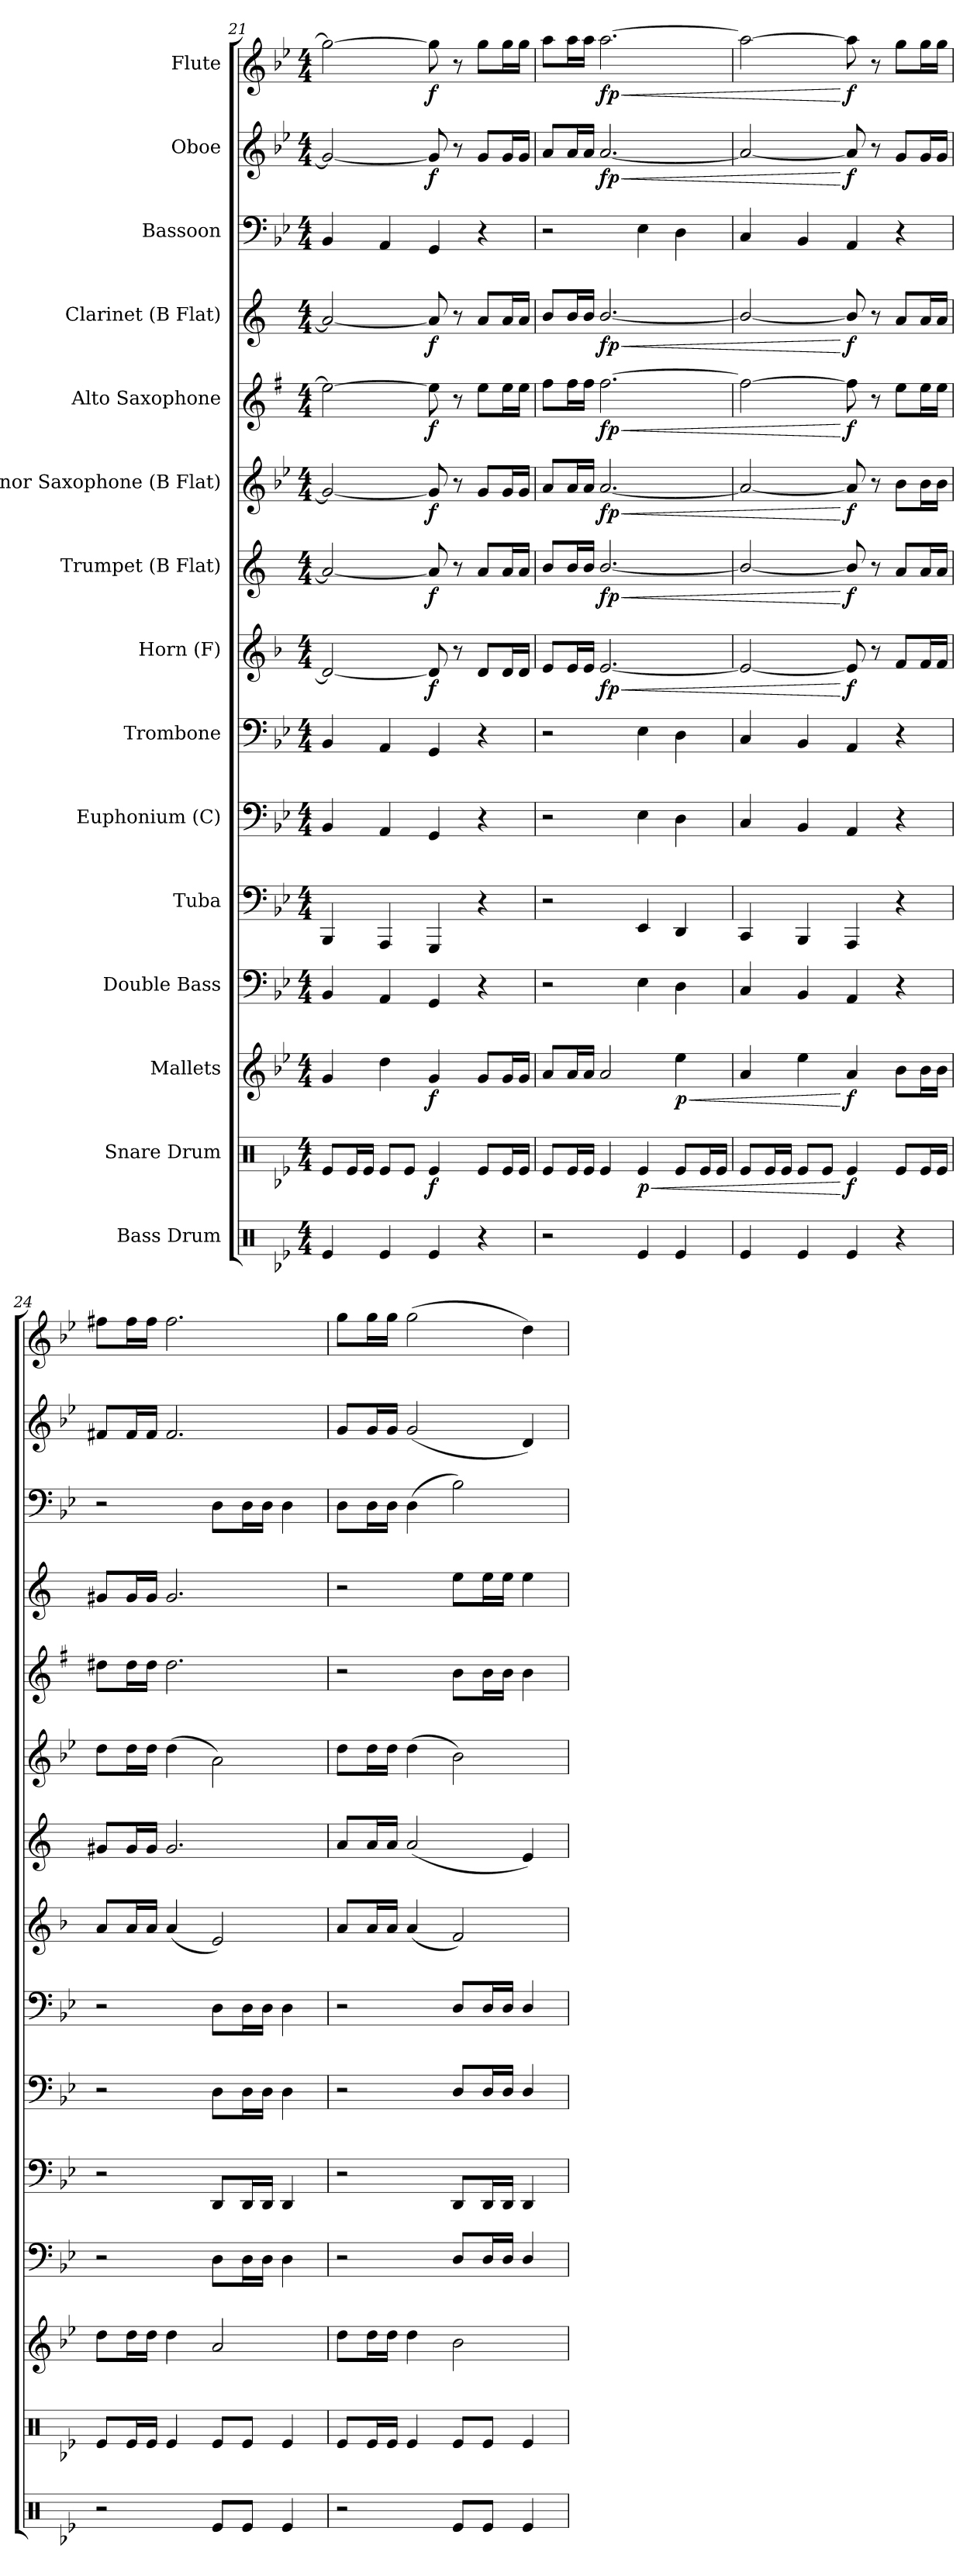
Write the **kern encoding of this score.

**kern	**kern	**dynam	**kern	**dynam	**kern	**kern	**kern	**kern	**kern	**dynam	**kern	**dynam	**kern	**dynam	**kern	**dynam	**kern	**dynam	**kern	**kern	**dynam	**kern	**dynam
*part15	*part14	*part14	*part13	*part13	*part12	*part11	*part10	*part9	*part8	*part8	*part7	*part7	*part6	*part6	*part5	*part5	*part4	*part4	*part3	*part2	*part2	*part1	*part1
*staff15	*staff14	*staff14	*staff13	*staff13	*staff12	*staff11	*staff10	*staff9	*staff8	*staff8	*staff7	*staff7	*staff6	*staff6	*staff5	*staff5	*staff4	*staff4	*staff3	*staff2	*staff2	*staff1	*staff1
*I"Bass Drum	*I"Snare Drum	*	*I"Mallets	*	*I"Double Bass	*I"Tuba	*I"Euphonium (C)	*I"Trombone	*I"Horn (F)	*	*I"Trumpet (B Flat)	*	*I"Tenor Saxophone (B Flat)	*	*I"Alto Saxophone	*	*I"Clarinet (B Flat)	*	*I"Bassoon	*I"Oboe	*	*I"Flute	*
*clefX	*clefX	*	*clefG2	*	*clefF4	*clefF4	*clefF4	*clefF4	*clefG2	*	*clefG2	*	*clefG2	*	*clefG2	*	*clefG2	*	*clefF4	*clefG2	*	*clefG2	*
*	*	*	*ITrd-14c-24	*	*ITrd7c12	*	*	*	*ITrd4c7	*	*ITrd1c2	*	*ITrd8c14	*	*ITrd5c9	*	*ITrd1c2	*	*	*	*	*	*
*k[b-e-]	*k[b-e-]	*	*k[b-e-]	*	*k[b-e-]	*k[b-e-]	*k[b-e-]	*k[b-e-]	*k[b-e-]	*	*k[b-e-]	*	*k[b-e-]	*	*k[b-e-]	*	*k[b-e-]	*	*k[b-e-]	*k[b-e-]	*	*k[b-e-]	*
*B-:	*B-:	*	*B-:	*	*B-:	*B-:	*B-:	*B-:	*B-:	*	*B-:	*	*B-:	*	*B-:	*	*B-:	*	*B-:	*B-:	*	*B-:	*
*M4/4	*M4/4	*	*M4/4	*	*M4/4	*M4/4	*M4/4	*M4/4	*M4/4	*	*M4/4	*	*M4/4	*	*M4/4	*	*M4/4	*	*M4/4	*M4/4	*	*M4/4	*
=21	=21	=21	=21	=21	=21	=21	=21	=21	=21	=21	=21	=21	=21	=21	=21	=21	=21	=21	=21	=21	=21	=21	=21
4Re/	8Re/L	.	4ggg/	.	4BBB-/	4BBB-/	4BB-/	4BB-/	2G/_	.	2g/_	.	2G/_	.	2g\_	.	2g/_	.	4BB-/	2g/_	.	2gg\_	.
.	16Re/L	.	.	.	.	.	.	.	.	.	.	.	.	.	.	.	.	.	.	.	.	.	.
.	16Re/JJ	.	.	.	.	.	.	.	.	.	.	.	.	.	.	.	.	.	.	.	.	.	.
4Re/	8Re/L	.	4dddd\	.	4AAA/	4AAA/	4AA/	4AA/	.	.	.	.	.	.	.	.	.	.	4AA/	.	.	.	.
.	8Re/J	.	.	.	.	.	.	.	.	.	.	.	.	.	.	.	.	.	.	.	.	.	.
!	!	!LO:DY:b	!	!LO:DY:b	!	!	!	!	!	!LO:DY:b	!	!LO:DY:b	!	!LO:DY:b	!	!LO:DY:b	!	!LO:DY:b	!	!	!LO:DY:b	!	!LO:DY:b
4Re/	4Re/	f	4ggg/	f	4GGG/	4GGG/	4GG/	4GG/	8G/]	f	8g/]	f	8G/]	f	8g\]	f	8g/]	f	4GG/	8g/]	f	8gg\]	f
.	.	.	.	.	.	.	.	.	8r	.	8r	.	8r	.	8r	.	8r	.	.	8r	.	8r	.
4r	8Re/L	.	8ggg/L	.	4r	4r	4r	4r	8G/L	.	8g/L	.	8G/L	.	8g\L	.	8g/L	.	4r	8g/L	.	8gg\L	.
.	16Re/L	.	16ggg/L	.	.	.	.	.	16G/L	.	16g/L	.	16G/L	.	16g\L	.	16g/L	.	.	16g/L	.	16gg\L	.
.	16Re/JJ	.	16ggg/JJ	.	.	.	.	.	16G/JJ	.	16g/JJ	.	16G/JJ	.	16g\JJ	.	16g/JJ	.	.	16g/JJ	.	16gg\JJ	.
=22	=22	=22	=22	=22	=22	=22	=22	=22	=22	=22	=22	=22	=22	=22	=22	=22	=22	=22	=22	=22	=22	=22	=22
2r	8Re/L	.	8aaa/L	.	2r	2r	2r	2r	8A/L	.	8a/L	.	8A/L	.	8a\L	.	8a/L	.	2r	8a/L	.	8aa\L	.
.	16Re/L	.	16aaa/L	.	.	.	.	.	16A/L	.	16a/L	.	16A/L	.	16a\L	.	16a/L	.	.	16a/L	.	16aa\L	.
.	16Re/JJ	.	16aaa/JJ	.	.	.	.	.	16A/JJ	.	16a/JJ	.	16A/JJ	.	16a\JJ	.	16a/JJ	.	.	16a/JJ	.	16aa\JJ	.
!	!	!	!	!	!	!	!	!	!	!LO:HP:b	!	!LO:HP:b	!	!LO:HP:b	!	!LO:HP:b	!	!LO:HP:b	!	!	!LO:HP:b	!	!LO:HP:b
!	!	!	!	!	!	!	!	!	!	!LO:DY:n=1:b	!	!LO:DY:n=1:b	!	!LO:DY:n=1:b	!	!LO:DY:n=1:b	!	!LO:DY:n=1:b	!	!	!LO:DY:n=1:b	!	!LO:DY:n=1:b
.	4Re/	.	2aaa/	.	.	.	.	.	[2.A/	< fp	[2.a/	< fp	[2.A/	< fp	[2.a\	< fp	[2.a/	< fp	.	[2.a/	< fp	[2.aa\	< fp
!	!	!LO:HP:b	!	!	!	!	!	!	!	!	!	!	!	!	!	!	!	!	!	!	!	!	!
!	!	!LO:DY:n=1:b	!	!	!	!	!	!	!	!	!	!	!	!	!	!	!	!	!	!	!	!	!
4Re/	4Re/	< p	.	.	4EE-\	4EE-/	4E-\	4E-\	.	.	.	.	.	.	.	.	.	.	4E-\	.	.	.	.
!	!	!	!	!LO:HP:b	!	!	!	!	!	!	!	!	!	!	!	!	!	!	!	!	!	!	!
!	!	!	!	!LO:DY:n=1:b	!	!	!	!	!	!	!	!	!	!	!	!	!	!	!	!	!	!	!
4Re/	8Re/L	.	4eeee-\	< p	4DD\	4DD/	4D\	4D\	.	.	.	.	.	.	.	.	.	.	4D\	.	.	.	.
.	16Re/L	.	.	.	.	.	.	.	.	.	.	.	.	.	.	.	.	.	.	.	.	.	.
.	16Re/JJ	.	.	.	.	.	.	.	.	.	.	.	.	.	.	.	.	.	.	.	.	.	.
=23	=23	=23	=23	=23	=23	=23	=23	=23	=23	=23	=23	=23	=23	=23	=23	=23	=23	=23	=23	=23	=23	=23	=23
4Re/	8Re/L	.	4aaa/	.	4CC/	4CC/	4C/	4C/	2A/_	.	2a/_	.	2A/_	.	2a\_	.	2a/_	.	4C/	2a/_	.	2aa\_	.
.	16Re/L	.	.	.	.	.	.	.	.	.	.	.	.	.	.	.	.	.	.	.	.	.	.
.	16Re/JJ	.	.	.	.	.	.	.	.	.	.	.	.	.	.	.	.	.	.	.	.	.	.
4Re/	8Re/L	.	4eeee-\	.	4BBB-/	4BBB-/	4BB-/	4BB-/	.	.	.	.	.	.	.	.	.	.	4BB-/	.	.	.	.
.	8Re/J	.	.	.	.	.	.	.	.	.	.	.	.	.	.	.	.	.	.	.	.	.	.
!	!	!LO:DY:n=1:b	!	!LO:DY:n=1:b	!	!	!	!	!	!LO:DY:n=1:b	!	!LO:DY:n=1:b	!	!LO:DY:n=1:b	!	!LO:DY:n=1:b	!	!LO:DY:n=1:b	!	!	!LO:DY:n=1:b	!	!LO:DY:n=1:b
4Re/	4Re/	[ f	4aaa/	[ f	4AAA/	4AAA/	4AA/	4AA/	8A/]	[ f	8a/]	[ f	8A/]	[ f	8a\]	[ f	8a/]	[ f	4AA/	8a/]	[ f	8aa\]	[ f
.	.	.	.	.	.	.	.	.	8r	.	8r	.	8r	.	8r	.	8r	.	.	8r	.	8r	.
4r	8Re/L	.	8bbb-\L	.	4r	4r	4r	4r	8B-/L	.	8g/L	.	8B-\L	.	8g\L	.	8g/L	.	4r	8g/L	.	8gg\L	.
.	16Re/L	.	16bbb-\L	.	.	.	.	.	16B-/L	.	16g/L	.	16B-\L	.	16g\L	.	16g/L	.	.	16g/L	.	16gg\L	.
.	16Re/JJ	.	16bbb-\JJ	.	.	.	.	.	16B-/JJ	.	16g/JJ	.	16B-\JJ	.	16g\JJ	.	16g/JJ	.	.	16g/JJ	.	16gg\JJ	.
=24	=24	=24	=24	=24	=24	=24	=24	=24	=24	=24	=24	=24	=24	=24	=24	=24	=24	=24	=24	=24	=24	=24	=24
2r	8Re/L	.	8dddd\L	.	2r	2r	2r	2r	8d/L	.	8f#X/L	.	8d\L	.	8f#X\L	.	8f#X/L	.	2r	8f#X/L	.	8ff#X\L	.
.	16Re/L	.	16dddd\L	.	.	.	.	.	16d/L	.	16f#/L	.	16d\L	.	16f#\L	.	16f#/L	.	.	16f#/L	.	16ff#\L	.
.	16Re/JJ	.	16dddd\JJ	.	.	.	.	.	16d/JJ	.	16f#/JJ	.	16d\JJ	.	16f#\JJ	.	16f#/JJ	.	.	16f#/JJ	.	16ff#\JJ	.
.	4Re/	.	4dddd\	.	.	.	.	.	(4d/	.	2.f#/	.	(4d\	.	2.f#\	.	2.f#/	.	.	2.f#/	.	2.ff#\	.
8Re/L	8Re/L	.	2aaa/	.	8DD\L	8DD/L	8D\L	8D\L	2A/)	.	.	.	2A\)	.	.	.	.	.	8D\L	.	.	.	.
8Re/J	8Re/J	.	.	.	16DD\L	16DD/L	16D\L	16D\L	.	.	.	.	.	.	.	.	.	.	16D\L	.	.	.	.
.	.	.	.	.	16DD\JJ	16DD/JJ	16D\JJ	16D\JJ	.	.	.	.	.	.	.	.	.	.	16D\JJ	.	.	.	.
4Re/	4Re/	.	.	.	4DD\	4DD/	4D\	4D\	.	.	.	.	.	.	.	.	.	.	4D\	.	.	.	.
=25	=25	=25	=25	=25	=25	=25	=25	=25	=25	=25	=25	=25	=25	=25	=25	=25	=25	=25	=25	=25	=25	=25	=25
2r	8Re/L	.	8dddd\L	.	2r	2r	2r	2r	8d/L	.	8g/L	.	8d\L	.	2r	.	2r	.	8D\L	8g/L	.	8gg\L	.
.	16Re/L	.	16dddd\L	.	.	.	.	.	16d/L	.	16g/L	.	16d\L	.	.	.	.	.	16D\L	16g/L	.	16gg\L	.
.	16Re/JJ	.	16dddd\JJ	.	.	.	.	.	16d/JJ	.	16g/JJ	.	16d\JJ	.	.	.	.	.	16D\JJ	16g/JJ	.	16gg\JJ	.
.	4Re/	.	4dddd\	.	.	.	.	.	(4d/	.	(2g/	.	(4d\	.	.	.	.	.	(4D\	(2g/	.	(2gg\	.
8Re/L	8Re/L	.	2bbb-\	.	8DD/L	8DD/L	8D/L	8D/L	2B-/)	.	.	.	2B-\)	.	8d\L	.	8dd\L	.	2B-\)	.	.	.	.
8Re/J	8Re/J	.	.	.	16DD/L	16DD/L	16D/L	16D/L	.	.	.	.	.	.	16d\L	.	16dd\L	.	.	.	.	.	.
.	.	.	.	.	16DD/JJ	16DD/JJ	16D/JJ	16D/JJ	.	.	.	.	.	.	16d\JJ	.	16dd\JJ	.	.	.	.	.	.
4Re/	4Re/	.	.	.	4DD/	4DD/	4D/	4D/	.	.	4d/)	.	.	.	4d\	.	4dd\	.	.	4d/)	.	4dd\)	.
=	=	=	=	=	=	=	=	=	=	=	=	=	=	=	=	=	=	=	=	=	=	=	=
*-	*-	*-	*-	*-	*-	*-	*-	*-	*-	*-	*-	*-	*-	*-	*-	*-	*-	*-	*-	*-	*-	*-	*-
